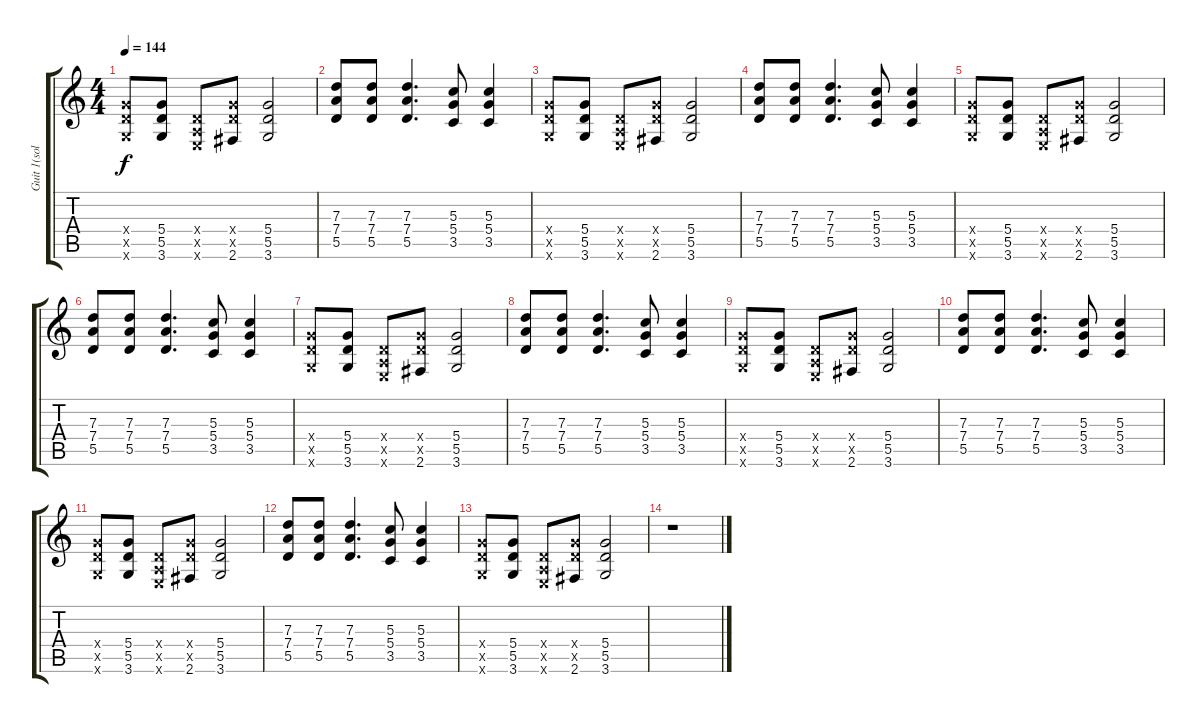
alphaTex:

\track ("Guit 1(solo)" "Guit 1(sol") {instrument distortionguitar}
\staff {score tabs}
\tuning (E4 B3 G3 D3 A2 E2) {hide}
\ts (4 4)
\tempo 144
\clef g2
\ks c
(5.4{x} 5.5{x} 3.6{x}).8{dy f} (5.4 5.5 3.6).8 (0.4{x} 0.5{x} 0.6{x}).8 (5.4{x} 5.5{x} 2.6).8 (5.4 5.5 3.6).2 |
(7.3 7.4 5.5).8 (7.3 7.4 5.5).8 (7.3 7.4 5.5).4{d} (5.3 5.4 3.5).8 (5.3 5.4 3.5).4 |
(5.4{x} 5.5{x} 3.6{x}).8 (5.4 5.5 3.6).8 (0.4{x} 0.5{x} 0.6{x}).8 (5.4{x} 5.5{x} 2.6).8 (5.4 5.5 3.6).2 |
(7.3 7.4 5.5).8 (7.3 7.4 5.5).8 (7.3 7.4 5.5).4{d} (5.3 5.4 3.5).8 (5.3 5.4 3.5).4 |
(5.4{x} 5.5{x} 3.6{x}).8 (5.4 5.5 3.6).8 (0.4{x} 0.5{x} 0.6{x}).8 (5.4{x} 5.5{x} 2.6).8 (5.4 5.5 3.6).2 |
(7.3 7.4 5.5).8{volume 12} (7.3 7.4 5.5).8 (7.3 7.4 5.5).4{d} (5.3 5.4 3.5).8 (5.3 5.4 3.5).4 |
(5.4{x} 5.5{x} 3.6{x}).8 (5.4 5.5 3.6).8 (0.4{x} 0.5{x} 0.6{x}).8 (5.4{x} 5.5{x} 2.6).8 (5.4 5.5 3.6).2 |
(7.3 7.4 5.5).8{volume 7} (7.3 7.4 5.5).8 (7.3 7.4 5.5).4{d} (5.3 5.4 3.5).8 (5.3 5.4 3.5).4 |
(5.4{x} 5.5{x} 3.6{x}).8 (5.4 5.5 3.6).8 (0.4{x} 0.5{x} 0.6{x}).8 (5.4{x} 5.5{x} 2.6).8 (5.4 5.5 3.6).2 |
(7.3 7.4 5.5).8{volume 4} (7.3 7.4 5.5).8 (7.3 7.4 5.5).4{d} (5.3 5.4 3.5).8 (5.3 5.4 3.5).4 |
(5.4{x} 5.5{x} 3.6{x}).8 (5.4 5.5 3.6).8 (0.4{x} 0.5{x} 0.6{x}).8 (5.4{x} 5.5{x} 2.6).8 (5.4 5.5 3.6).2 |
(7.3 7.4 5.5).8{volume 0} (7.3 7.4 5.5).8 (7.3 7.4 5.5).4{d} (5.3 5.4 3.5).8 (5.3 5.4 3.5).4 |
(5.4{x} 5.5{x} 3.6{x}).8 (5.4 5.5 3.6).8 (0.4{x} 0.5{x} 0.6{x}).8 (5.4{x} 5.5{x} 2.6).8 (5.4 5.5 3.6).2 |
r.1
